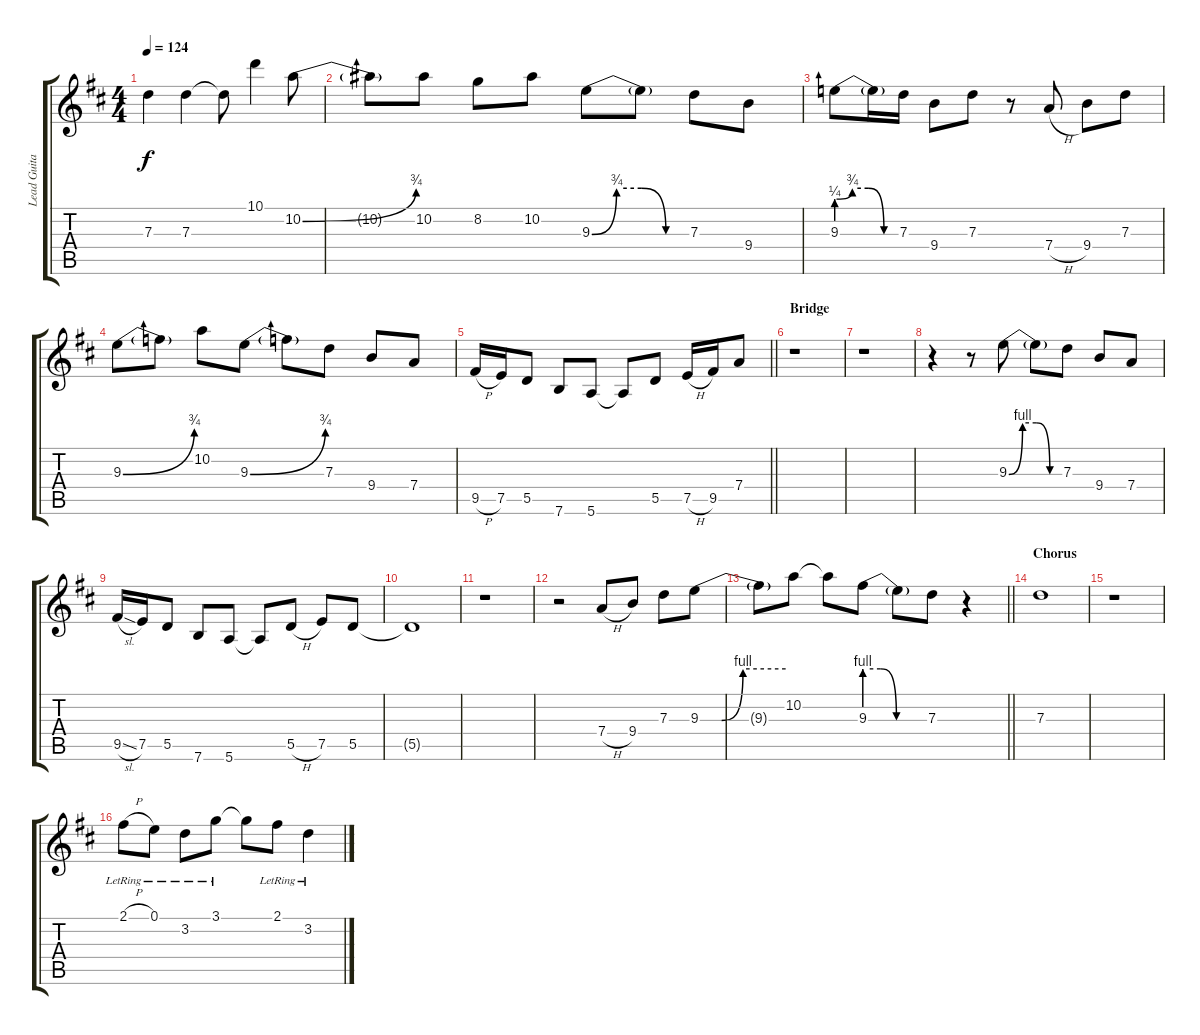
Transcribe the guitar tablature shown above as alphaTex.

\track ("Lead Guitar I (Taylor)" "Lead Guita") {instrument electricguitarjazz}
\staff {score tabs}
\tuning (E4 B3 G3 D3 A2 E2) {hide}
\ts (4 4)
\tempo 124
\clef g2
\ks d
7.3.4{dy f} 7.3.4 7.3{t}.8 10.1.4 10.2{be (bend 0 0 60 3)}.8 |
10.2{t}.8 10.2.8 8.2.8 10.2.8 9.3{be (custom 0 0 15 3 30 3 45 0 60 0)}.8 9.3{t}.8 7.3.8 9.4.8 |
9.3{be (custom 0 1 15 3 30 3 45 0 60 0)}.8 9.3{t}.16 7.3.16 9.4.8 7.3.8 r.8 7.4{h}.8 9.4.8 7.3.8 |
9.3{be (bend 0 0 60 3)}.8 9.3{t}.8 10.2.8 9.3{be (bend 0 0 60 3)}.8 9.3{t}.8 7.3.8 9.4.8 7.4.8 |
\barLineRight lightlight
9.5{h}.16 7.5.16 5.5.8 7.6.8 5.6.8 5.6{t}.8 5.5.8 7.5{h}.16 9.5.16 7.4.8 |
\section ("" "Bridge")
r.1 |
r.1 |
r.4 r.8{volume 12} 9.3{be (custom 0 0 15 4 30 4 45 0 60 0)}.8 9.3{t}.8 7.3.8 9.4.8 7.4.8 |
9.5{sl}.16 7.5.16 5.5.8 7.6.8 5.6.8 5.6{t}.8 5.5{h}.8 7.5.8 5.5.8 |
5.5{t}.1 |
r.1 |
r.2 7.4{h}.8 9.4.8 7.3.8 9.3{be (custom 0 0 15 0 30 4 60 4)}.8 |
\barLineRight lightlight
9.3{t}.8 10.2.8 10.2{t}.8 9.3{be (custom 0 4 15 4 30 0 60 0)}.8 9.3{t}.8 7.3.8 r.4 |
\section ("" "Chorus")
7.3.1 |
r.1 |
2.1{h lr}.8 0.1{lr}.8 3.2{lr}.8 3.1{lr}.8 3.1{t}.8 2.1{lr}.8 3.2{lr}.4
